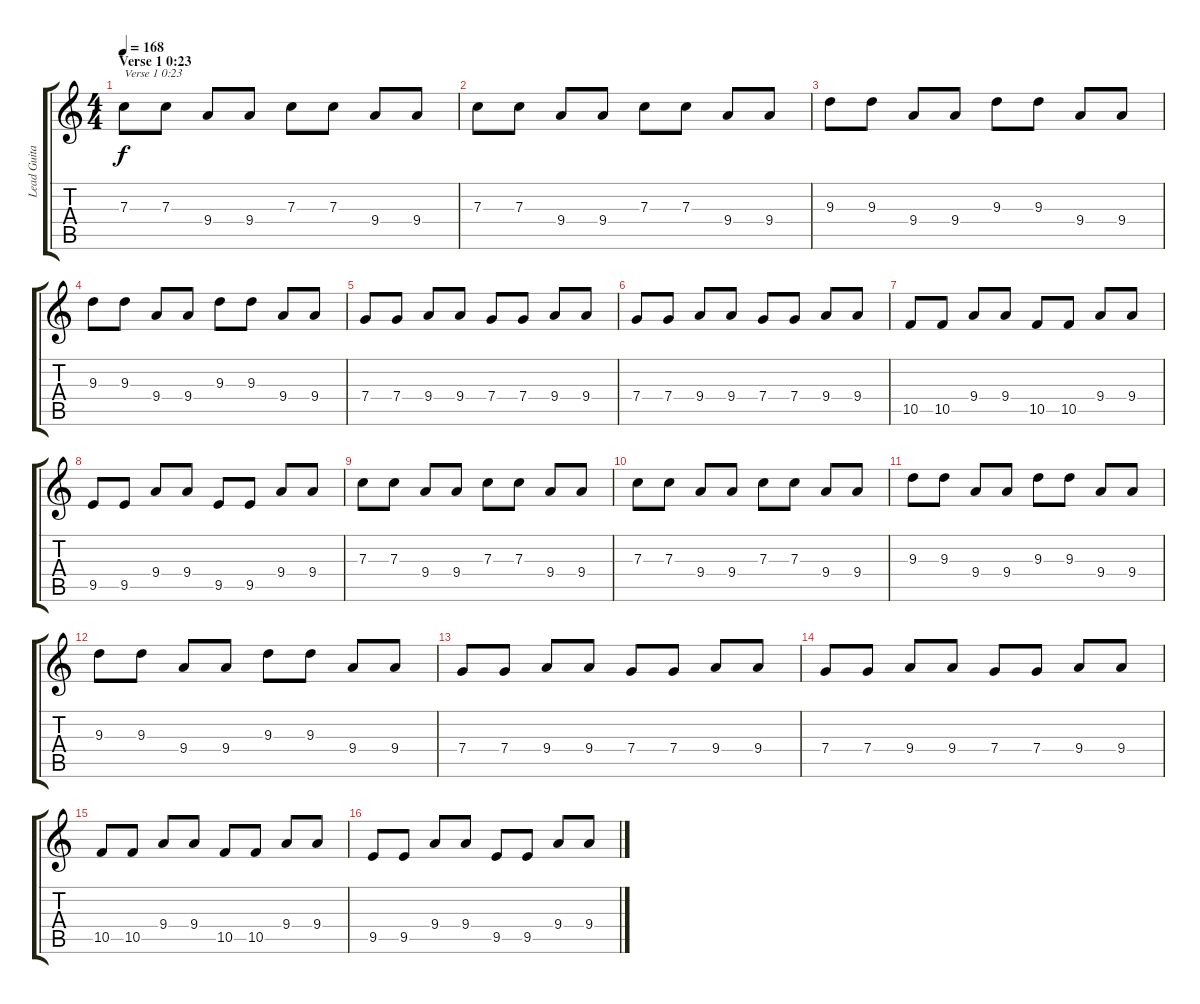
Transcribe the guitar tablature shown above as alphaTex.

\track ("Lead Guitar (left)" "Lead Guita") {instrument distortionguitar}
\staff {score tabs}
\tuning (D4 A3 F3 C3 G2 D2) {hide}
\ts (4 4)
\section ("" "Verse 1 0:23")
\tempo 168
\clef g2
\ks c
7.3.8{txt "Verse 1 0:23" dy f balance 0} 7.3.8 9.4.8 9.4.8 7.3.8 7.3.8 9.4.8 9.4.8 |
7.3.8 7.3.8 9.4.8 9.4.8 7.3.8 7.3.8 9.4.8 9.4.8 |
9.3.8 9.3.8 9.4.8 9.4.8 9.3.8 9.3.8 9.4.8 9.4.8 |
9.3.8 9.3.8 9.4.8 9.4.8 9.3.8 9.3.8 9.4.8 9.4.8 |
7.4.8 7.4.8 9.4.8 9.4.8 7.4.8 7.4.8 9.4.8 9.4.8 |
7.4.8 7.4.8 9.4.8 9.4.8 7.4.8 7.4.8 9.4.8 9.4.8 |
10.5.8 10.5.8 9.4.8 9.4.8 10.5.8 10.5.8 9.4.8 9.4.8 |
9.5.8 9.5.8 9.4.8 9.4.8 9.5.8 9.5.8 9.4.8 9.4.8 |
7.3.8 7.3.8 9.4.8 9.4.8 7.3.8 7.3.8 9.4.8 9.4.8 |
7.3.8 7.3.8 9.4.8 9.4.8 7.3.8 7.3.8 9.4.8 9.4.8 |
9.3.8 9.3.8 9.4.8 9.4.8 9.3.8 9.3.8 9.4.8 9.4.8 |
9.3.8 9.3.8 9.4.8 9.4.8 9.3.8 9.3.8 9.4.8 9.4.8 |
7.4.8 7.4.8 9.4.8 9.4.8 7.4.8 7.4.8 9.4.8 9.4.8 |
7.4.8 7.4.8 9.4.8 9.4.8 7.4.8 7.4.8 9.4.8 9.4.8 |
10.5.8 10.5.8 9.4.8 9.4.8 10.5.8 10.5.8 9.4.8 9.4.8 |
9.5.8 9.5.8 9.4.8 9.4.8 9.5.8 9.5.8 9.4.8 9.4.8
